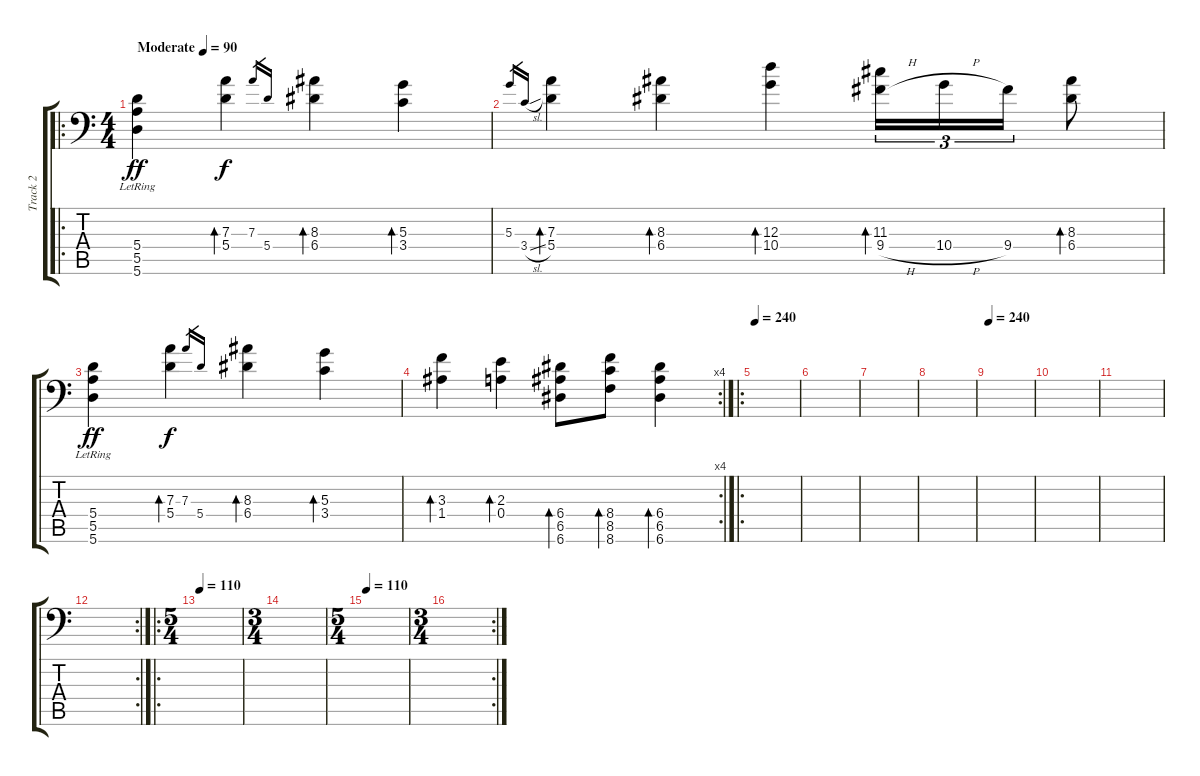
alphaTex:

\track ("Track 2" "Track 2") {instrument acousticguitarsteel}
\staff {score tabs}
\tuning (B3 Gb3 D3 A2 E2 A1) {hide}
\ro
\ts (4 4)
\tempo (90 "Moderate")
\clef f4
\ks c
(5.4 5.5{lr} 5.6{lr}).4{dy ff instrument acousticguitarsteel} (7.3 5.4).4{bd 120 dy f} 7.3.16{gr} 5.4.16{gr} (8.3 6.4).4{bd 120} (5.3 3.4).4{bd 120} |
5.3.16{gr} 3.4{sl}.16{gr} (7.3 5.4).4{bd 120} (8.3 6.4).4{bd 120} (12.3 10.4).4{bd 120} (11.3 9.4{h}).16{tu (3 2) bd 120} 10.4{h}.16{tu (3 2)} 9.4.16{tu (3 2)} (8.3 6.4).8{bd 120} |
(5.4 5.5{lr} 5.6{lr}).4{dy ff} (7.3 5.4).4{bd 120 dy f} 7.3.16{gr} 5.4.16{gr} (8.3 6.4).4{bd 120} (5.3 3.4).4{bd 120} |
\rc 4
(3.3 1.4).4{bd 120} (2.3 0.4).4{bd 120} (6.4 6.5 6.6).8{bd 120} (8.4 8.5 8.6).8{bd 120} (6.4 6.5 6.6).4{bd 120} |
\ro
\tempo 240
|
|
|
|
\tempo 240
|
|
|
\rc 2
|
\ro
\ts (5 4)
\tempo 110
|
\ts (3 4)
|
\ts (5 4)
\tempo 110
|
\rc 2
\ts (3 4)
